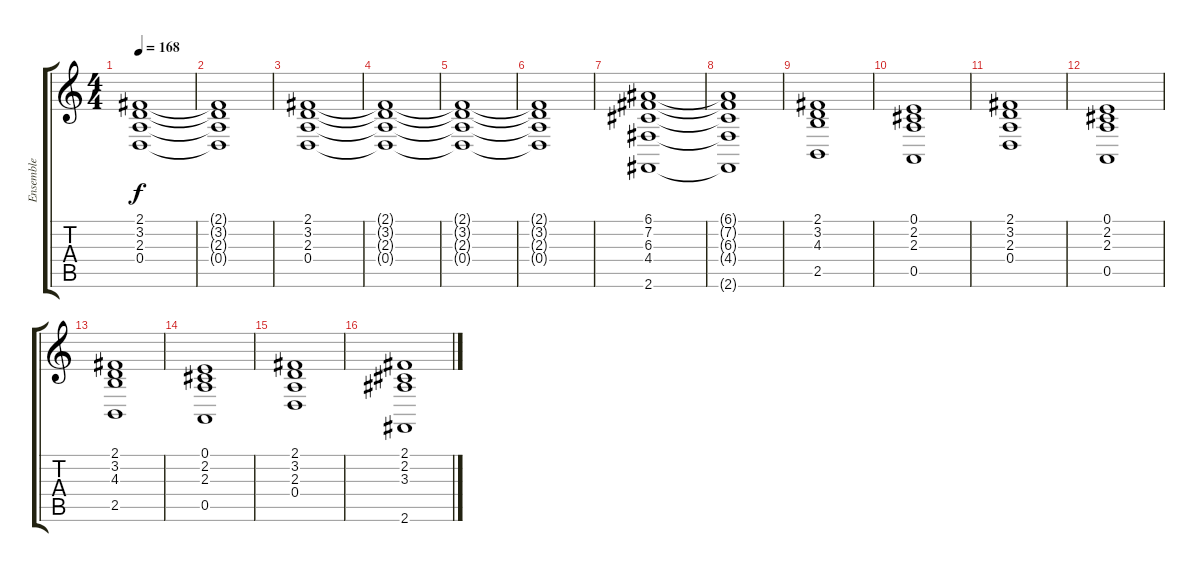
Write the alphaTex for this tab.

\track ("Ensemble" "Ensemble") {instrument stringensemble1}
\staff {score tabs}
\tuning (E4 B3 G3 D3 A2 E2) {hide}
\ts (4 4)
\tempo 168
\clef g2
\ks c
(2.1 3.2 2.3 0.4).1{dy f} |
(2.1{t} 3.2{t} 2.3{t} 0.4{t}).1 |
\section ("" "")
(2.1 3.2 2.3 0.4).1 |
(2.1{t} 3.2{t} 2.3{t} 0.4{t}).1 |
(2.1{t} 3.2{t} 2.3{t} 0.4{t}).1 |
(2.1{t} 3.2{t} 2.3{t} 0.4{t}).1 |
(6.1 7.2 6.3 4.4 2.6).1 |
(6.1{t} 7.2{t} 6.3{t} 4.4{t} 2.6{t}).1 |
\section ("" "")
(2.1 3.2 4.3 2.5).1 |
(0.1 2.2 2.3 0.5).1 |
(2.1 3.2 2.3 0.4).1 |
(0.1 2.2 2.3 0.5).1 |
\section ("" "")
(2.1 3.2 4.3 2.5).1 |
(0.1 2.2 2.3 0.5).1 |
(2.1 3.2 2.3 0.4).1 |
(2.1 2.2 3.3 2.6).1
